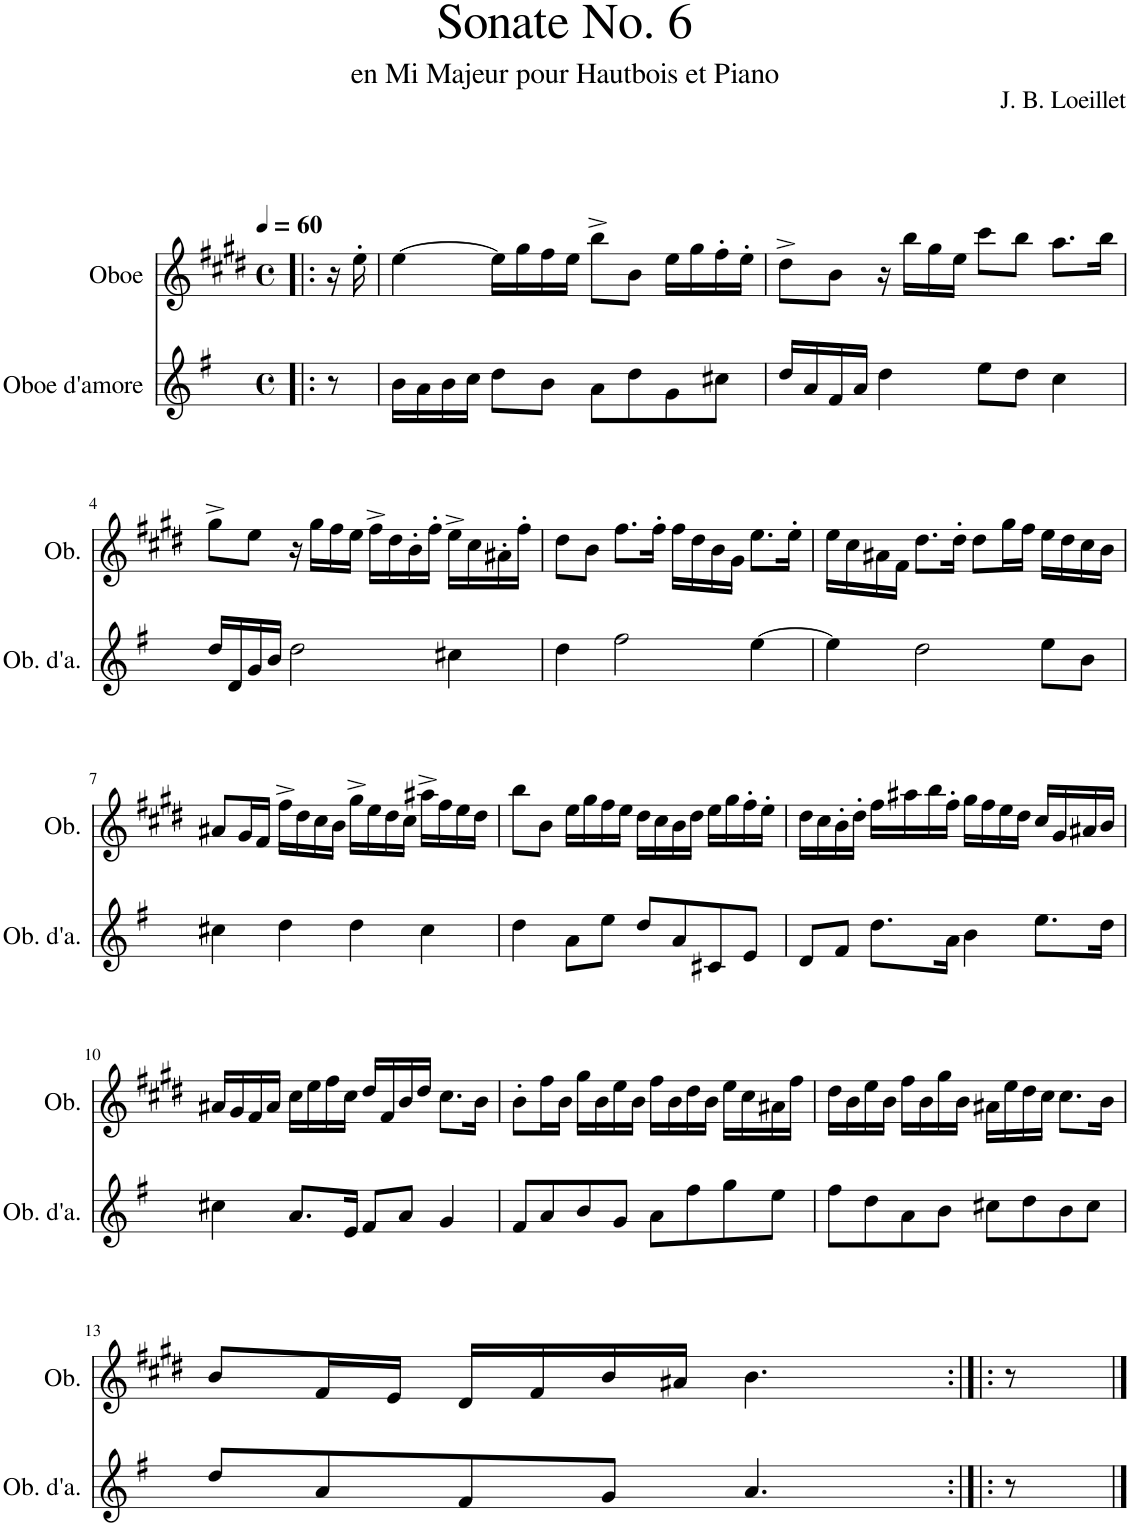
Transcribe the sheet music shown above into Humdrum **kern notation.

**kern	**kern
*part2	*part1
*staff2	*staff1
*I"Oboe d'amore	*I"Oboe
*I'Ob. d'a.	*I'Ob.
*clefG2	*clefG2
*Trd2c3	*
*k[f#]	*k[f#c#g#d#]
*M4/4	*M4/4
*met(c)	*met(c)
*MM60	*MM60
=1!|:	=1!|:
8r	16r
.	16ee'\
=2	=2
16b\LL	[4ee\
16a\	.
16b\	.
16cc\JJ	.
8dd\L	16ee\LL]
.	16gg#\
8b\J	16ff#\
.	16ee\JJ
8a\L	8bb^\L
8dd\	8b\J
8g\	16ee\LL
.	16gg#\
8cc#X\J	16ff#'\
.	16ee'\JJ
=3	=3
16dd/LL	8dd#^\L
16a/	.
16f#/	8b\J
16a/JJ	.
4dd\	16r
.	16bb\LL
.	16gg#\
.	16ee\JJ
8ee\L	8ccc#\L
8dd\J	8bb\J
4cc\	8.aa\L
.	16bb\Jk
!!LO:LB:g=z
=4	=4
16dd/LL	8gg#^\L
16d/	.
16g/	8ee\J
16b/JJ	.
2dd\	16r
.	16gg#\LL
.	16ff#\
.	16ee\JJ
.	16ff#^\LL
.	16dd#\
.	16b'\
.	16ff#'\JJ
4cc#X\	16ee^\LL
.	16cc#\
.	16a#X'\
.	16ff#'\JJ
=5	=5
4dd\	8dd#\L
.	8b\J
2ff#\	8.ff#\L
.	16ff#'\Jk
.	16ff#\LL
.	16dd#\
.	16b\
.	16g#\JJ
[4ee\	8.ee\L
.	16ee'\Jk
=6	=6
4ee\]	16ee\LL
.	16cc#\
.	16a#X\
.	16f#\JJ
2dd\	8.dd#\L
.	16dd#'\Jk
.	8dd#\L
.	16gg#\L
.	16ff#\JJ
8ee\L	16ee\LL
.	16dd#\
8b\J	16cc#\
.	16b\JJ
!!LO:LB:g=z
=7	=7
4cc#X\	8a#X/L
.	16g#/L
.	16f#/JJ
4dd\	16ff#^\LL
.	16dd#\
.	16cc#\
.	16b\JJ
4dd\	16gg#^\LL
.	16ee\
.	16dd#\
.	16cc#\JJ
4cc#\	16aa#X^\LL
.	16ff#\
.	16ee\
.	16dd#\JJ
=8	=8
4dd\	8bb\L
.	8b\J
8a\L	16ee\LL
.	16gg#\
8ee\J	16ff#\
.	16ee\JJ
8dd/L	16dd#\LL
.	16cc#\
8a/	16b\
.	16dd#\JJ
8c#X/	16ee\LL
.	16gg#\
8e/J	16ff#'\
.	16ee'\JJ
=9	=9
8d/L	16dd#\LL
.	16cc#\
8f#/J	16b'\
.	16dd#'\JJ
8.dd\L	16ff#\LL
.	16aa#X\
.	16bb\
16a\Jk	16ff#'\JJ
4b\	16gg#\LL
.	16ff#\
.	16ee\
.	16dd#\JJ
8.ee\L	16cc#/LL
.	16g#/
.	16a#X/
16dd\Jk	16b/JJ
!!LO:LB:g=z
=10	=10
4cc#X\	16a#X/LL
.	16g#/
.	16f#/
.	16a#/JJ
8.a/L	16cc#\LL
.	16ee\
.	16ff#\
16e/Jk	16cc#\JJ
8f#/L	16dd#/LL
.	16f#/
8a/J	16b/
.	16dd#/JJ
4g/	8.cc#\L
.	16b\Jk
=11	=11
8f#/L	8b'\L
8a/	16ff#\L
.	16b\JJ
8b/	16gg#\LL
.	16b\
8g/J	16ee\
.	16b\JJ
8a\L	16ff#\LL
.	16b\
8ff#\	16dd#\
.	16b\JJ
8gg\	16ee\LL
.	16cc#\
8ee\J	16a#X\
.	16ff#\JJ
=12	=12
8ff#\L	16dd#\LL
.	16b\
8dd\	16ee\
.	16b\JJ
8a\	16ff#\LL
.	16b\
8b\J	16gg#\
.	16b\JJ
8cc#X\L	16a#X\LL
.	16ee\
8dd\	16dd#\
.	16cc#\JJ
8b\	8.cc#\L
8cc#\J	.
.	16b\Jk
!!LO:LB:g=z
=13	=13
8dd/L	8b/L
8a/	16f#/L
.	16e/JJ
8f#/	16d#/LL
.	16f#/
8g/J	16b/
.	16a#X/JJ
4.a/	4.b\
8r	8r
==	==
*-	*-
